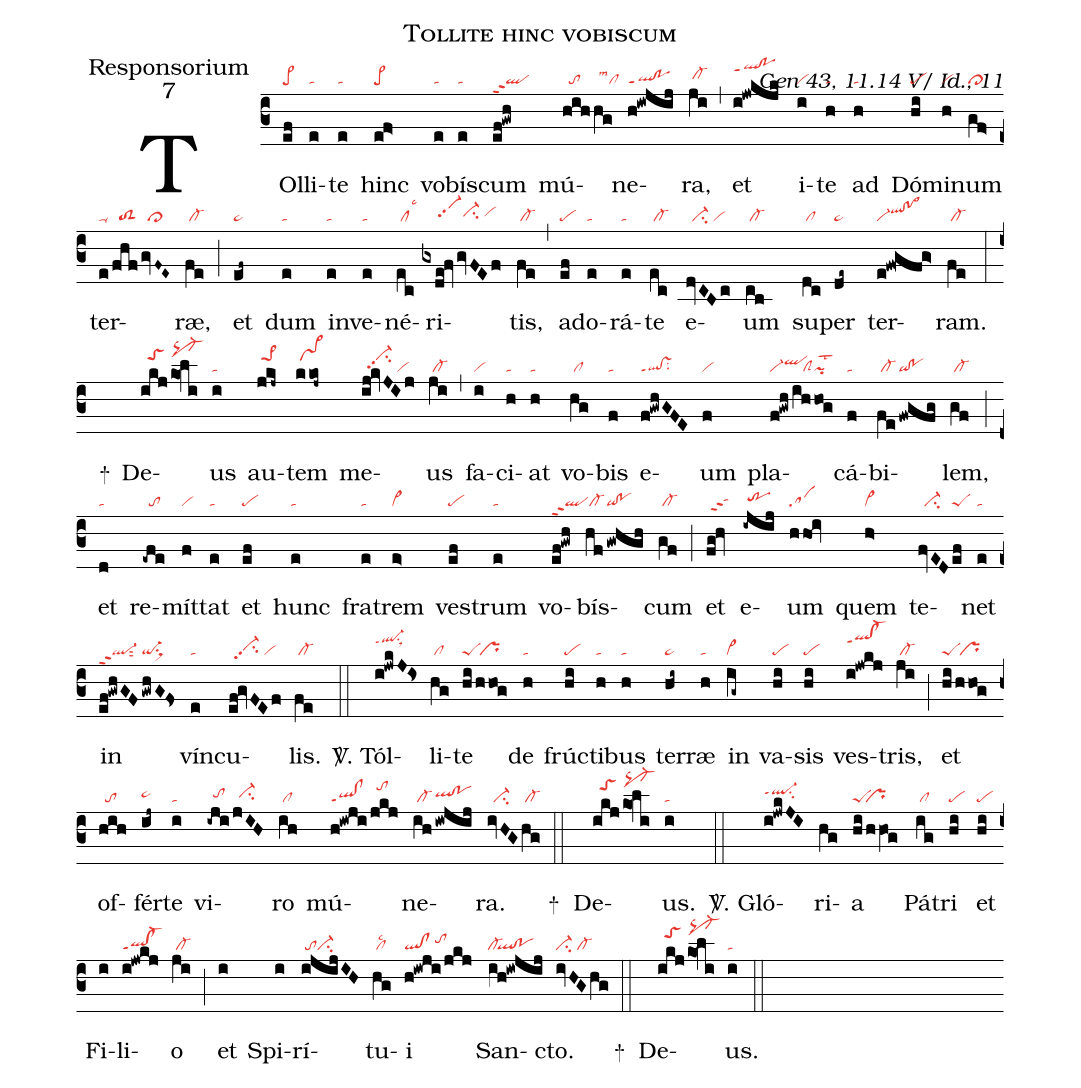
name:Tollite hinc vobiscum;
office-part:Responsorium;
mode:7;
commentary:Gen 43, 11.14 V/ Id., 11;
nabc-lines:1;
%%
(c3)TOl(ef|pe>)li(e|ta)te(e|ta) hinc(ef>|pe>) vo(e|ta)bís(e|ta)cum(ef!gwh|qlppt2) mú(hih|//to|hg|/cllsm1)ne(h!iwjij|ql!poppt1)ra,(ji|/cl-hh) (,) et(i!jwkjk|qlhk!pohkppt1) i(i|vi)te(h|ta) ad(h|ta) Dó(hi|pe)mi(h|vi)num(gf>|cl>) ter(e|ta-|/fhf|//toS2|/gvF~E~|//cl>)ræ,(fe|/cl-) (;) et(ef~|pe~) dum(e|ta) in(e|ta)ve(e|ta)né(ec|/cllsc3)ri(gxde!fv|/////vi-hhpp2|/gvFEf|//vi-hhsu2/vihh)tis,(fe|/cl-) (,) ad(ef|pe)o(e|ta)rá(e|ta)te(ec|/cl-) e(dvCBc|//vi-su2/vi)um(cb|/cl-) su(dc|/cl)per(de~|pe~) ter(e!fw!gfg>|vi-qlhi!po>hi)ram.(fe|/cl-) (:)
+() De(ikj|//toShk|/ko!li|pqhl!cl-hl)us(i|ta) au(jkj~|/pe>1hk)tem(kkoj~|/pr~hk) me(ij!kvJIj|//vi-hkpp2su2/vi)us(ji|/cl-) (,) fa(i|vi)ci(h|ta)at(h|ta) vo(hg|/cl)bis(f|ta) e(f!gwhGFE|ql!vsppt1su2)um(f|vi) pla(f!gwh|vi-qlhi|/ih|///clS|hog|pilst2)cá(f|ta)bi(fe|/cl-|!fwgfg|qi!po)lem,(gf|/cl-) (;) et(d|ta) re(-efe|//to)mít(f|vi)tat(e|ta) et(ef|pe) hunc(e|ta) fra(e|ta)trem(e>|vi>) ves(ef|pe)trum(e|ta) vo(ef!gwh|qlppt2)bís(hf|/cl-|!gwhgh|qi!po)cum(gf|/cl-) (;) et(fg!hv|/tahhppt2) e(-ijij|/trhh)um(hhoi|sa) quem(h>|vi>) te(fvED|//ci-|ef|peS)net(e|ta) in(ef!gwhGF|ql-ppt2sut2|/gwhG!Fs|qi-su1sux1) vín(e|ta)cu(ef!gvFEf|//vi-hhpp2su2/vi)lis.(fe|/cl-) (::)

<sp>V/</sp>. Tól(i!jwkJ!Is|ql-hkppt1su1sux1)li(hg|/cl)te(hi|peS|/hhog|/pr) de(h|ta) frúc(hi|pe)ti(h|ta)bus(h|ta) ter(hi~|pe~)ræ(h|ta) in(ig~|cl~) va(hi|pe)sis(hi|pe) ves(i!jwkj|qlhk!cl-hkppt1)tris,(ji|/cl-) (;) et(hi|peS|/hhog|/pr) of(hih|//to)fér(ij~|pe~hh)te(i|ta) vi(-iji|//tohh|jIH|//ci-hh)ro(ih|/cl) mú(h!iwji|ql!clppt1|/jkj|//tohk)ne(ih|/cl-|!iwjij|qlhh!pohh)ra.(ivHG|//ci-|hg|/cl-) (::)
+() De(ikj|//toShk|/ko!li|pqhl!cl-hl)us.(i|ta) (::)

<sp>V/</sp>. Gló(i!jwkJI|ql-hippt1su2)ri(hg)a(hi/hhVO!g|peS``pr)
Pá(ig|/cl)tri(hi|pe) et(hi|pe) Fi(i)li(i!jwkj|ql!cl-ppt1)o(ji|/cl-) (;)
et(i) Spi(i)rí(i!@jijIH|/toci-)tu(hg|/cllsc2)i(h!iwji/jkj|ql!cl/tohi)
San(ih!iw!@jij|cl-``ql!po)cto.(ivHGhg|ci-/cl-) (::)
+() De(ikj|//toShk|/ko!li|pqhl!cl-hl)us.(i|ta) (::)
